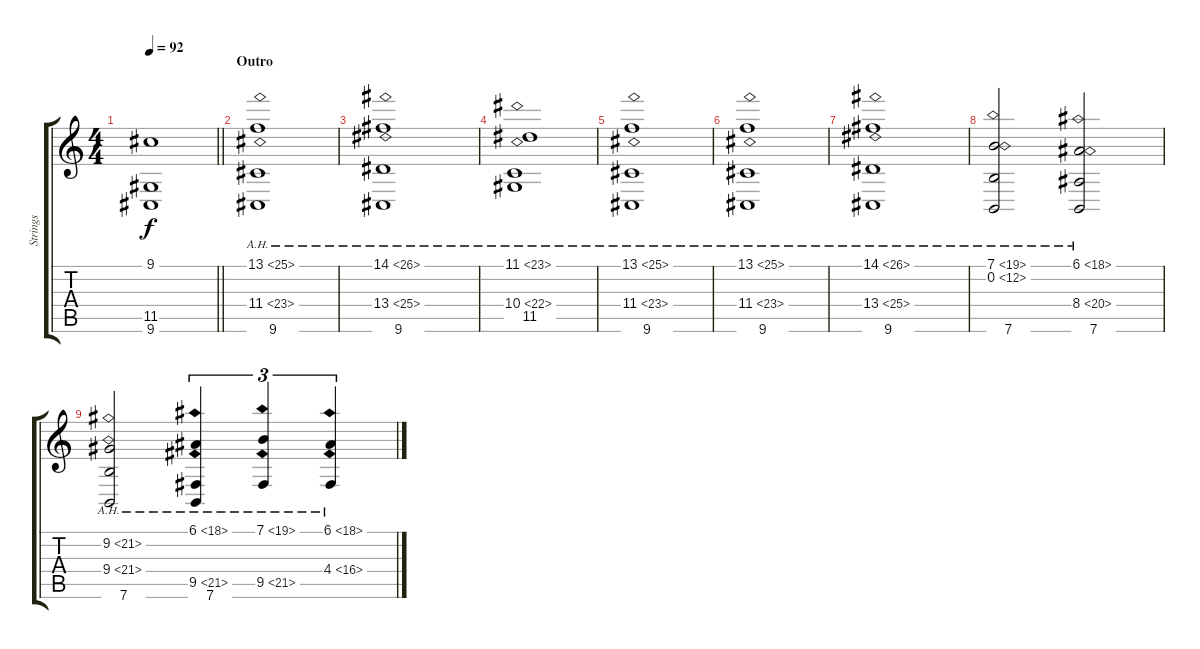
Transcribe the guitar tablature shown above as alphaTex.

\track ("Strings" "Strings") {instrument stringensemble1}
\staff {score tabs}
\tuning (E4 B3 G3 D3 A2 E2) {hide}
\ts (4 4)
\tempo 92
\clef g2
\barLineRight lightlight
\ks c
(9.1{t} 11.5{t} 9.6{t}).1{dy f} |
\section ("" "Outro")
(13.1{ah 12} 11.4{ah 12} 9.6).1 |
(14.1{ah 12} 13.4{ah 12} 9.6).1 |
(11.1{ah 12} 10.4{ah 12} 11.5).1 |
(13.1{ah 12} 11.4{ah 12} 9.6).1 |
(13.1{ah 12} 11.4{ah 12} 9.6).1{volume 0} |
(14.1{ah 12} 13.4{ah 12} 9.6).1 |
(7.1{ah 12} 0.2{ah 12} 7.6).2 (6.1{ah 12} 8.4{ah 12} 7.6).2 |
(9.2{ah 12} 9.4{ah 12} 7.6).2 (6.1{ah 12} 9.5{ah 12} 7.6).4{tu (3 2)} (7.1{ah 12} 9.5{ah 12}).4{tu (3 2)} (6.1{ah 12} 4.4{ah 12}).4{tu (3 2)}
